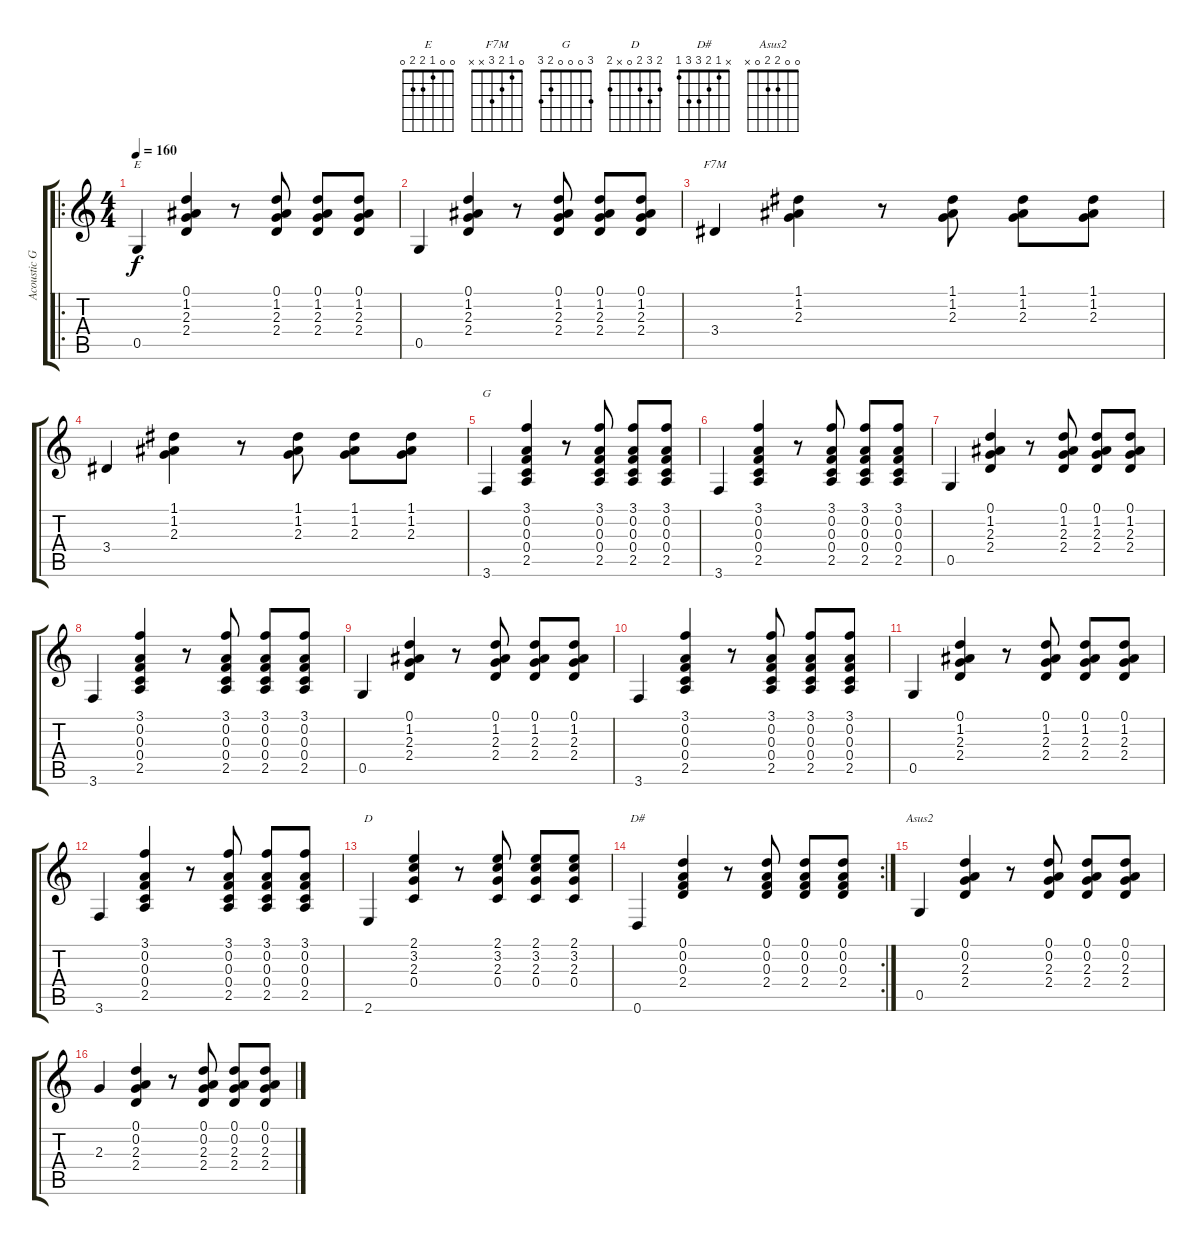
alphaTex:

\track ("Acoustic Guitar" "Acoustic G") {instrument acousticguitarnylon}
\staff {score tabs}
\tuning (D4 A3 F3 C3 G2 D2) {hide}
\chord ("E" 0 0 1 2 2 0)
\chord ("F7M" 0 1 2 3 x x)
\chord ("G" 3 0 0 0 2 3)
\chord ("D" 2 3 2 0 x 2)
\chord ("D#" x 1 2 3 3 1)
\chord ("Asus2" 0 0 2 2 0 x)
\ro
\ts (4 4)
\tempo 160
\clef g2
\ks c
0.5.4{ch "E" dy f} (0.1 1.2 2.3 2.4).4 r.8 (0.1 1.2 2.3 2.4).8 (0.1 1.2 2.3 2.4).8 (0.1 1.2 2.3 2.4).8 |
0.5.4 (0.1 1.2 2.3 2.4).4 r.8 (0.1 1.2 2.3 2.4).8 (0.1 1.2 2.3 2.4).8 (0.1 1.2 2.3 2.4).8 |
3.4.4{ch "F7M"} (1.1 1.2 2.3).4 r.8 (1.1 1.2 2.3).8 (1.1 1.2 2.3).8 (1.1 1.2 2.3).8 |
3.4.4 (1.1 1.2 2.3).4 r.8 (1.1 1.2 2.3).8 (1.1 1.2 2.3).8 (1.1 1.2 2.3).8 |
3.6.4{ch "G"} (3.1 0.2 0.3 0.4 2.5).4 r.8 (3.1 0.2 0.3 0.4 2.5).8 (3.1 0.2 0.3 0.4 2.5).8 (3.1 0.2 0.3 0.4 2.5).8 |
3.6.4 (3.1 0.2 0.3 0.4 2.5).4 r.8 (3.1 0.2 0.3 0.4 2.5).8 (3.1 0.2 0.3 0.4 2.5).8 (3.1 0.2 0.3 0.4 2.5).8 |
0.5.4 (0.1 1.2 2.3 2.4).4 r.8 (0.1 1.2 2.3 2.4).8 (0.1 1.2 2.3 2.4).8 (0.1 1.2 2.3 2.4).8 |
3.6.4 (3.1 0.2 0.3 0.4 2.5).4 r.8 (3.1 0.2 0.3 0.4 2.5).8 (3.1 0.2 0.3 0.4 2.5).8 (3.1 0.2 0.3 0.4 2.5).8 |
0.5.4 (0.1 1.2 2.3 2.4).4 r.8 (0.1 1.2 2.3 2.4).8 (0.1 1.2 2.3 2.4).8 (0.1 1.2 2.3 2.4).8 |
3.6.4 (3.1 0.2 0.3 0.4 2.5).4 r.8 (3.1 0.2 0.3 0.4 2.5).8 (3.1 0.2 0.3 0.4 2.5).8 (3.1 0.2 0.3 0.4 2.5).8 |
0.5.4 (0.1 1.2 2.3 2.4).4 r.8 (0.1 1.2 2.3 2.4).8 (0.1 1.2 2.3 2.4).8 (0.1 1.2 2.3 2.4).8 |
3.6.4 (3.1 0.2 0.3 0.4 2.5).4 r.8 (3.1 0.2 0.3 0.4 2.5).8 (3.1 0.2 0.3 0.4 2.5).8 (3.1 0.2 0.3 0.4 2.5).8 |
2.6.4{ch "D"} (2.1 3.2 2.3 0.4).4 r.8 (2.1 3.2 2.3 0.4).8 (2.1 3.2 2.3 0.4).8 (2.1 3.2 2.3 0.4).8 |
\rc 2
0.6.4{ch "D#"} (0.1 0.2 0.3 2.4).4 r.8 (0.1 0.2 0.3 2.4).8 (0.1 0.2 0.3 2.4).8 (0.1 0.2 0.3 2.4).8 |
0.5.4{ch "Asus2"} (0.1 0.2 2.3 2.4).4 r.8 (0.1 0.2 2.3 2.4).8 (0.1 0.2 2.3 2.4).8 (0.1 0.2 2.3 2.4).8 |
2.3.4 (0.1 0.2 2.3 2.4).4 r.8 (0.1 0.2 2.3 2.4).8 (0.1 0.2 2.3 2.4).8 (0.1 0.2 2.3 2.4).8
